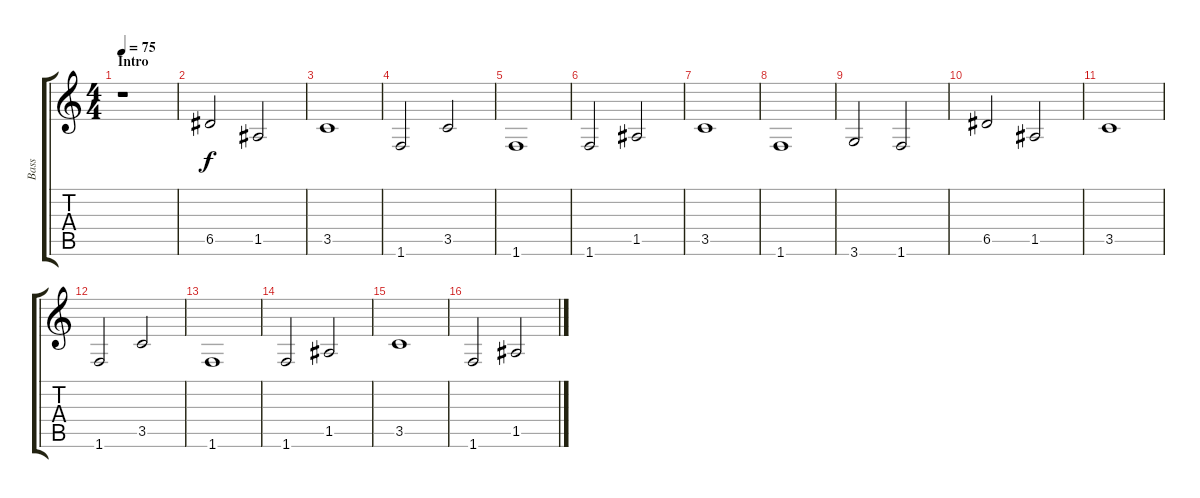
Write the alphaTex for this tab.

\track ("Bass" "Bass") {instrument electricbassfinger}
\staff {score tabs}
\tuning (E4 B3 G3 D3 A2 E2) {hide}
\ts (4 4)
\section ("" "Intro")
\tempo 75
\clef g2
\ks c
r.1{dy f instrument electricbassfinger} |
6.5.2 1.5.2 |
3.5.1 |
1.6.2 3.5.2 |
1.6.1 |
1.6.2 1.5.2 |
3.5.1 |
1.6.1 |
3.6.2 1.6.2 |
6.5.2 1.5.2 |
3.5.1 |
1.6.2 3.5.2 |
1.6.1 |
1.6.2 1.5.2 |
3.5.1 |
1.6.2 1.5.2
